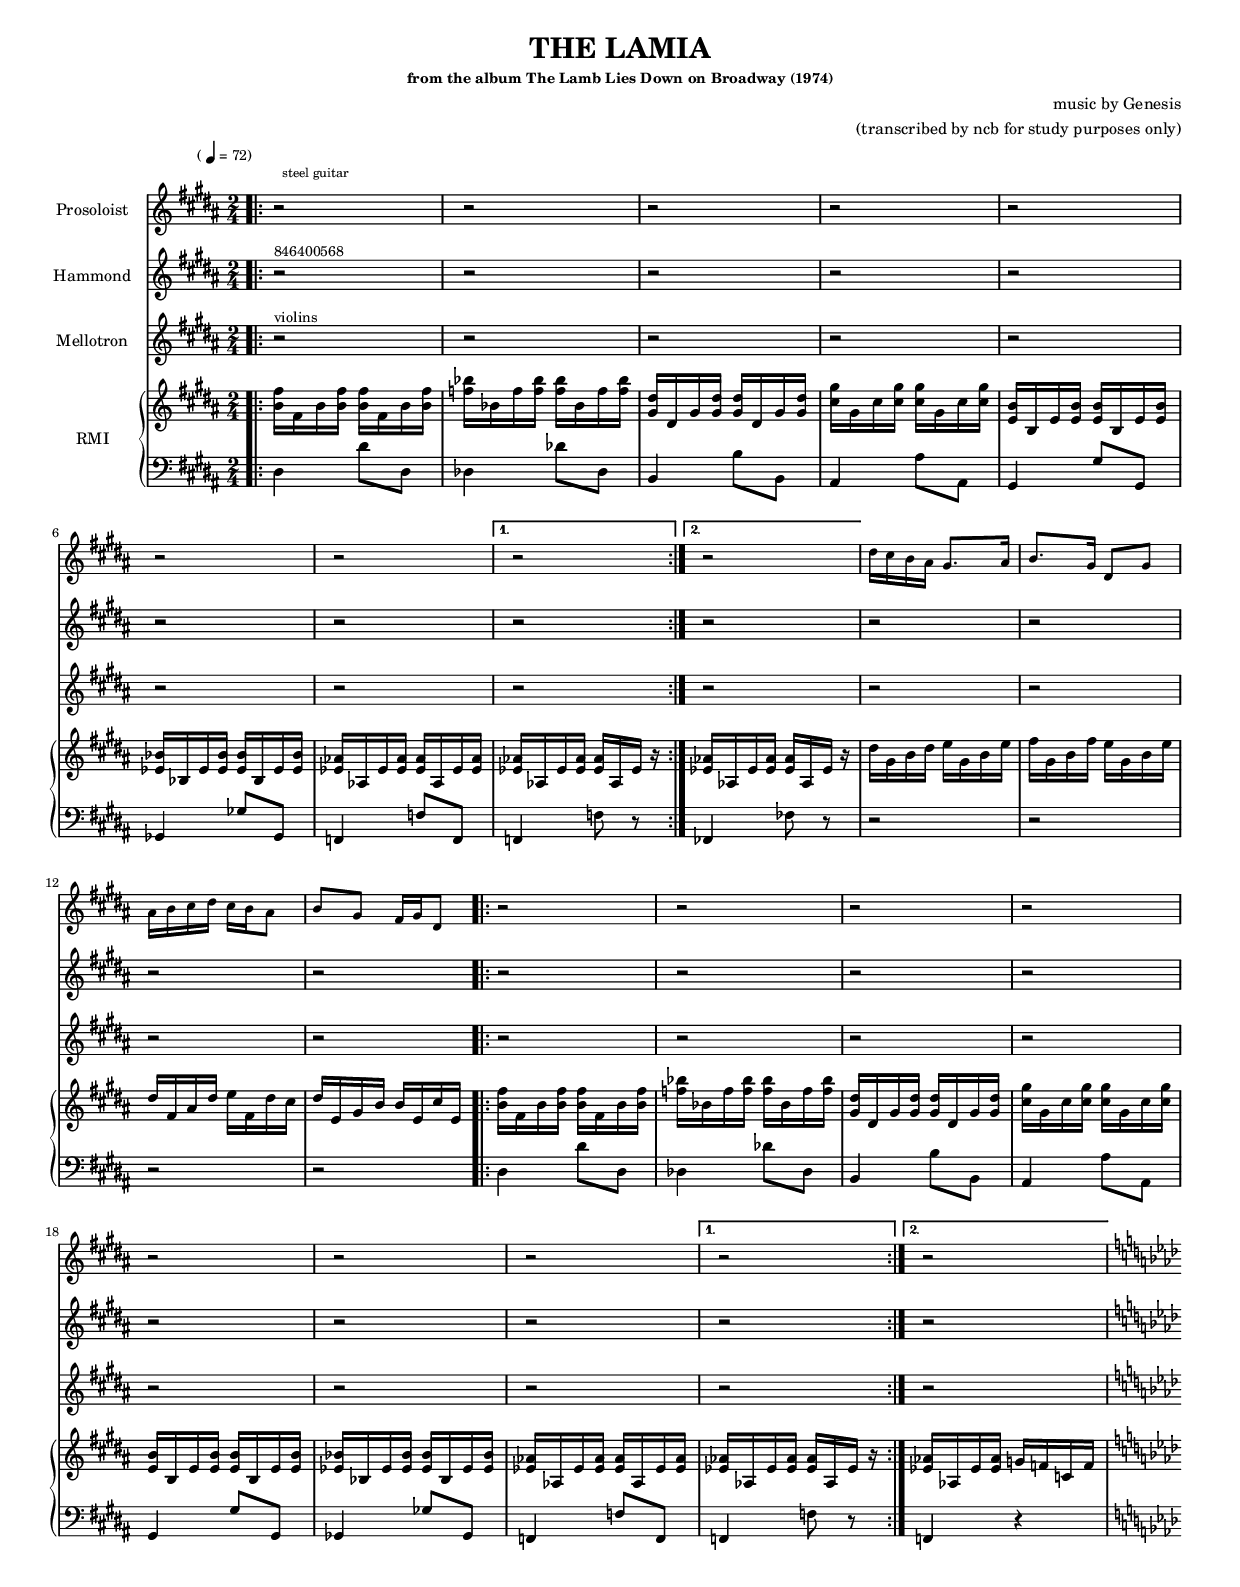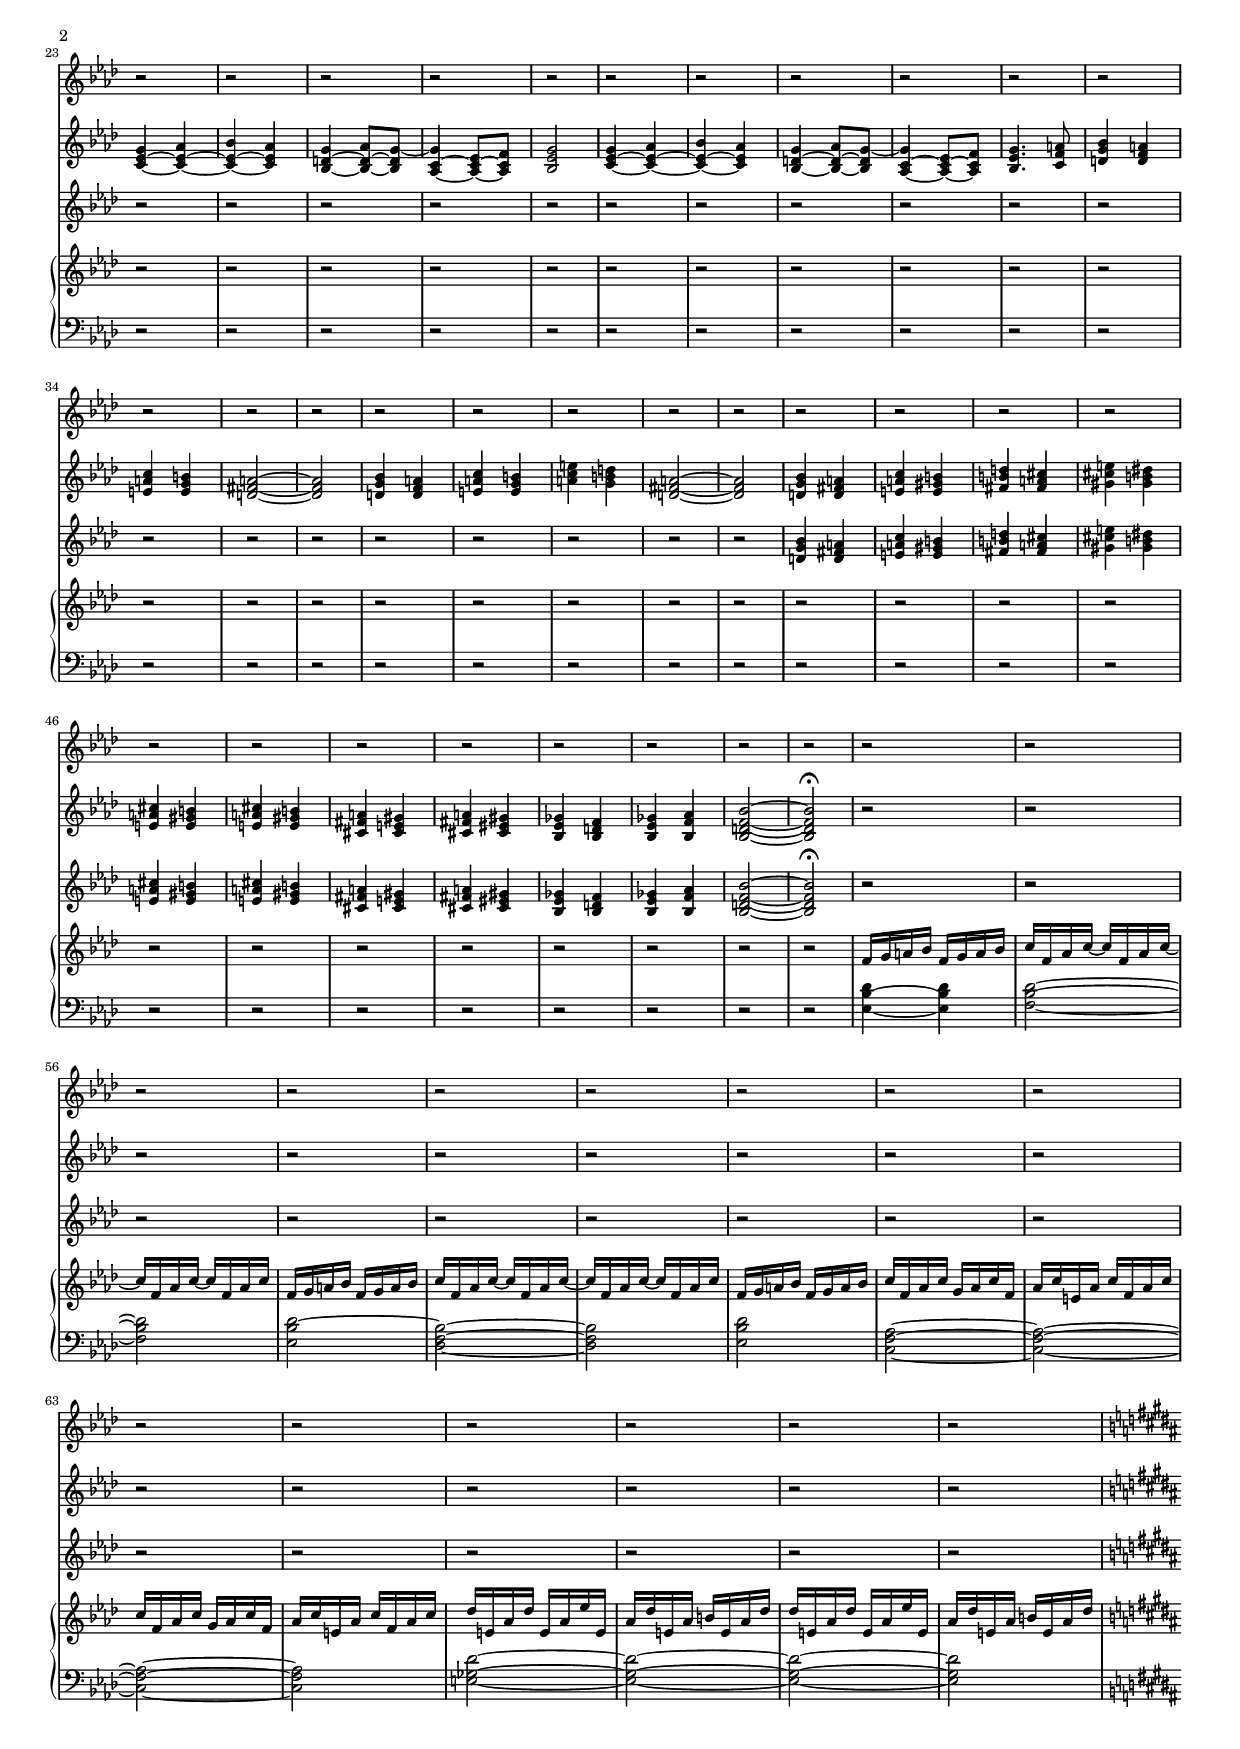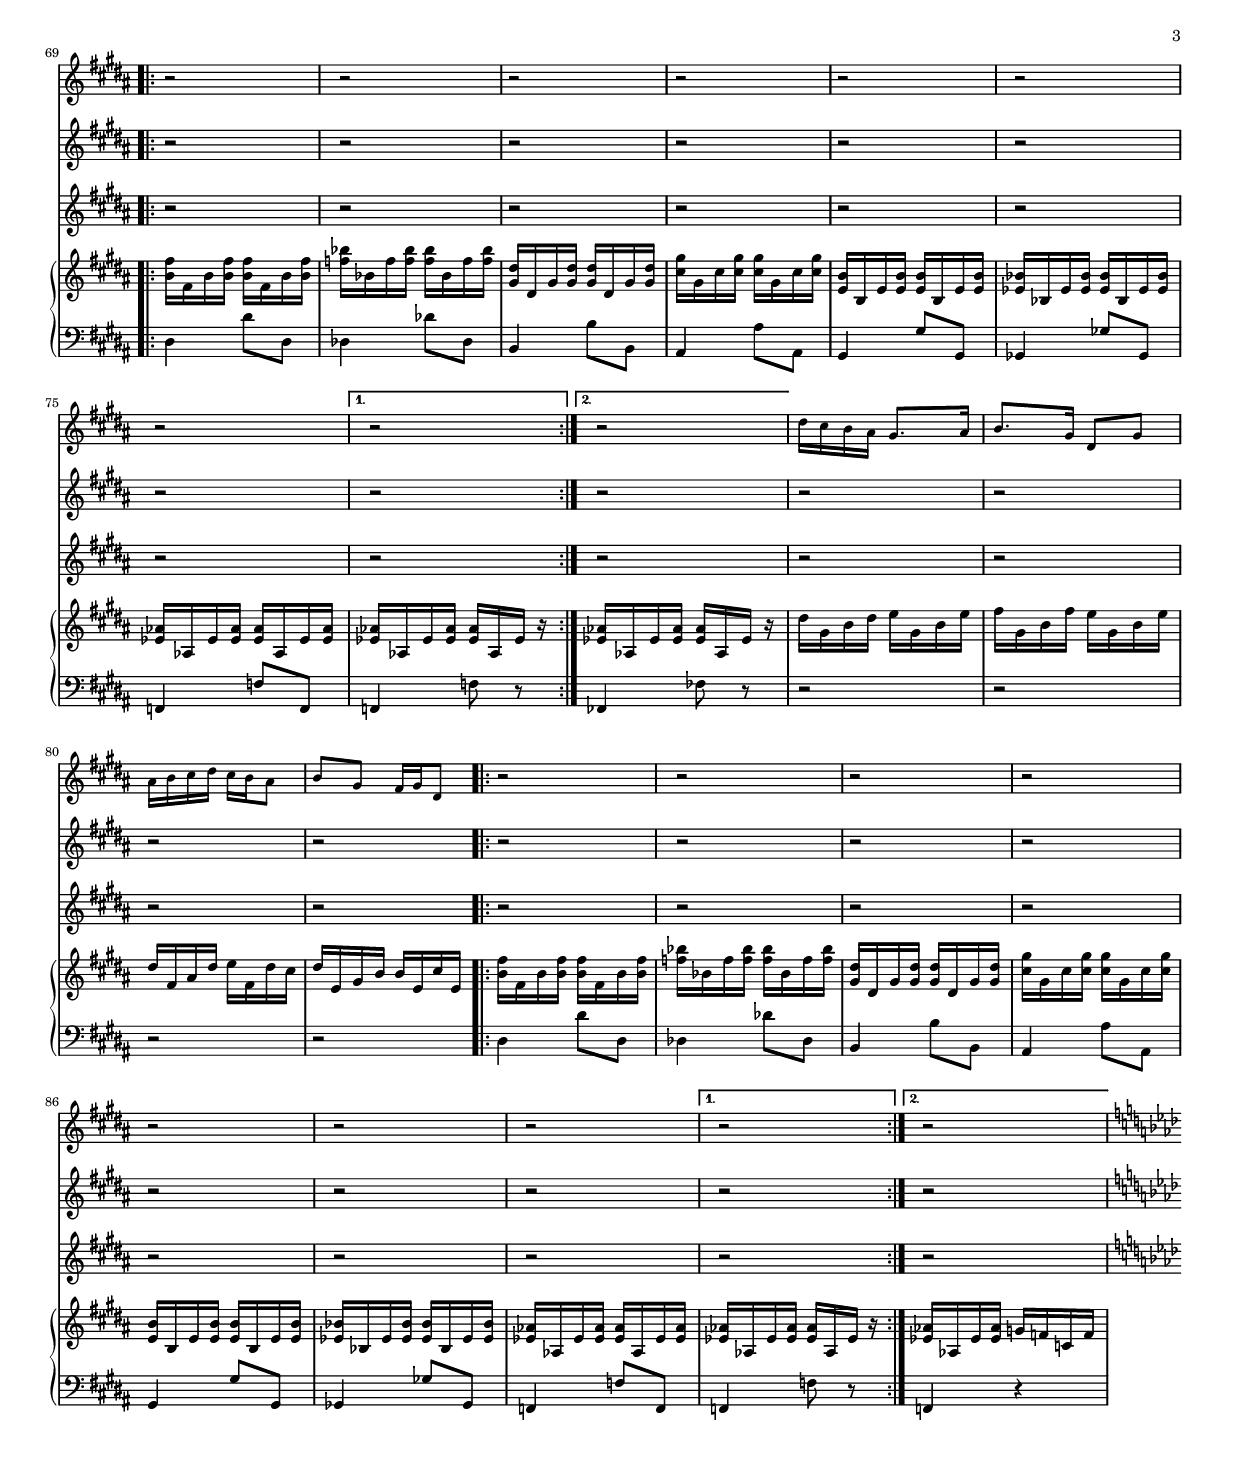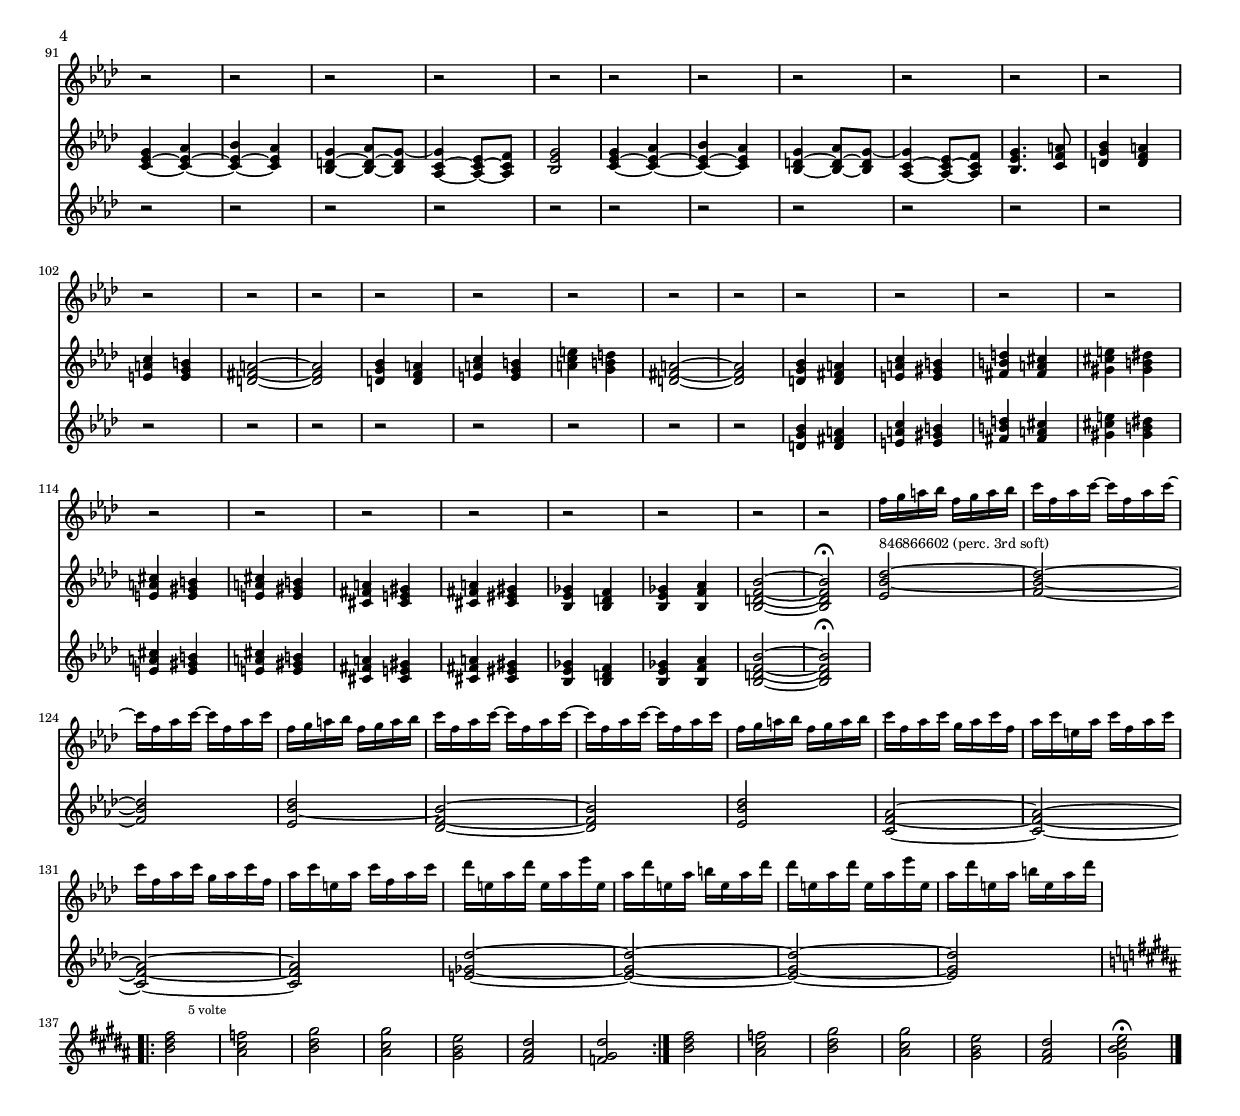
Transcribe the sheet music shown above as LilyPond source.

\version "2.12.3"
#(ly:set-option 'delete-intermediate-files #t)


% -----------------------------------------------------------------------------------------------------------------------
% -----------------------------------------------------------------------------------------------------------------------

% ----------------------------------------------------------------------------
% RMI Giro 
% ----------------------------------------------------------------------------
prosoloistGiroIntermezzo = {
    dis16 cis b ais gis8. ais16
	b8. gis16 dis8 gis
	ais16 b cis dis cis b ais8
	b8 gis fis16 gis16 dis8
}
rmiGiroRight = {
	<b fis'>16 fis b <b fis'>16				<b fis'>16 fis b <b fis'>16
	<f' bes>16 bes, f' <f bes>16			<f bes>16 bes, f' <f bes>16
	<gis, dis'>16  dis gis <gis dis'>16		<gis dis'>16 dis gis <gis dis'>16
	<cis gis'>16 gis cis <cis gis'>16		<cis gis'>16 gis cis <cis gis'>16
	<e, b'>16 b e <e b'>16					<e b'>16 b e <e b'>16
	<ees bes'>16 bes ees <ees bes'>16		<ees bes'>16 bes ees <ees bes'>16
	<ees aes>16 aes, ees' <ees aes>16		<ees aes>16 aes, ees' <ees aes>16
}
rmiGiroIntermezzoRight =  {
    dis16 gis, b dis	e gis, b e		
	fis gis, b fis'		e gis, b e
	dis fis, ais dis	e fis, dis' 
	cis	dis e, gis b	b e, cis' e,	
}
rmiGiroLeft =  {
    dis4		dis'8 dis,8
	des4		des'8 des,8
	b4			b'8 b,8
	ais4		ais'8 ais,8
	gis4		gis'8 gis,8
	ges4		ges'8 ges,8
	f4			f'8 f,8
}
% ----------------------------------------------------------------------------
% TEMA 
% ----------------------------------------------------------------------------
hammondTema = {
    <c ees g>4~		<c ees aes>4~
	<c ees bes'>4~	<c ees aes>4~
	<bes d g>4~		<bes d aes'>8~ <bes d g>8~
	<aes c g'>4~	<aes c ees>8~ <aes c f>8
	<bes ees g>2

    <c ees g>4~		<c ees aes>4~
	<c ees bes'>4~	<c ees aes>4~
	<bes d g>4~		<bes d aes'>8~ <bes d g>8~
	<aes c g'>4~	<aes c ees>8~ <aes c f>8
	<bes ees g>4.	<c f a>8

	<d g bes>4		<d f a>4
	<e a c>4		<e g b>4
	<d fis a>2~
	<d fis a>2

	<d g bes>4		<d f a>4
	<e a c>4		<e g b>4
	<a c e>4		<g b d>4
	<d fis a>2~
	<d fis a>2

	<d g bes>4		<d fis a>4
	<e a c>4		<e gis b>4
	<fis b d>4		<fis a cis>4
	<gis cis e>4	<gis b dis>4
	<e a cis>4		<e gis b>4
	<e a cis>4		<e gis b>4
	<cis fis a>4	<cis e gis>4
	<cis fis a>4	<cis eis gis>4
	<bes ees ges>4	<bes d f>4
	<bes ees ges>4	<bes f' aes>4
	<bes d f  bes>2~
    <bes d f  bes>2\fermata
}
mellotronTema = {
	r2 r2 r2 r2 r2
	r2 r2 r2 r2 r2
	r2 r2 r2 r2
	r2 r2 r2 r2 r2

	<d g bes>4		<d fis a>4
	<e a c>4		<e gis b>4
	<fis b d>4		<fis a cis>4
	<gis cis e>4	<gis b dis>4
	<e a cis>4		<e gis b>4
	<e a cis>4		<e gis b>4
	<cis fis a>4	<cis e gis>4
	<cis fis a>4	<cis eis gis>4
	<bes ees ges>4	<bes d f>4
	<bes ees ges>4	<bes f' aes>4
	<bes d f  bes>2~
    <bes d f  bes>2\fermata
}
% ----------------------------------------------------------------------------
% INTERMEZZO 
% ----------------------------------------------------------------------------
prosoloistIntermezzo = {
    f16 g a bes		f g a bes
	c f, aes c~		c f, aes c~
	c f, aes c~		c f, aes c~

	f, g a bes		f g a bes
	c f, aes c~		c f, aes c~
	c f, aes c~		c f, aes c~

	f, g a bes		f g a bes
	c f, aes c		g aes c f,
	aes c e, aes	c f, aes c
	c f, aes c		g aes c f,
	aes c e, aes	c f, aes c

	des e, aes des	e, aes ees' e,
	aes des e, aes 	b	e, aes des
	des e, aes des	e, aes ees' e,
	aes des e, aes 	b	e, aes des
}
rmiIntermezzoRight = {
    f16 g a bes		f g a bes
	c f, aes c~		c f, aes c~
	c f, aes c~		c f, aes c~

	f, g a bes		f g a bes
	c f, aes c~		c f, aes c~
	c f, aes c~		c f, aes c~

	f, g a bes		f g a bes
	c f, aes c		g aes c f,
	aes c e, aes	c f, aes c
	c f, aes c		g aes c f,
	aes c e, aes	c f, aes c

	des e, aes des	e, aes ees' e,
	aes des e, aes 	b	e, aes des
	des e, aes des	e, aes ees' e,
	aes des e, aes 	b	e, aes des
}
rmiIntermezzoLeft = {
    <ees~ bes'~ des>4 		<ees bes' des>4
	<f bes des>2~
	<f bes des>2

	<ees bes' des>2~
	<des f bes>2~
	<des f bes>2

	<ees bes' des>2~
	<c f aes>2~
	<c f aes>2~
	<c f aes>2~
	<c f aes>2

	<e ges des'>2~
	<e ges des'>2~
	<e ges des'>2~
	<e ges des'>2
}
hammondIntermezzo = {
    <ees bes' des>2~ ^\markup { \smaller "846866602 (perc. 3rd soft)"}
	<f bes des>2~
	<f bes des>2

	<ees bes' des>2~
	<des f bes>2~
	<des f bes>2

	<ees bes' des>2~
	<c f aes>2~
	<c f aes>2~
	<c f aes>2~
	<c f aes>2

	<e ges des'>2~
	<e ges des'>2~
	<e ges des'>2~
	<e ges des'>2
}
% ----------------------------------------------------------------------------
% FINALE 
% ----------------------------------------------------------------------------
hammondFinale = {
    <b dis fis>2
	<ais  cis f>2
	<b dis gis>2
	<ais cis gis'>2
	<gis b e>2
	<fis ais dis>2
	<f gis dis'>2
}
hammondFinaleII = {
    <b dis fis>2
	<ais  cis f>2
	<b dis gis>2
	<ais cis gis'>2
	<gis b e>2
	<fis ais dis>2
	<gis b cis e>2\fermata
}
% -----------------------------------------------------------------------------------------------------------------------
% -----------------------------------------------------------------------------------------------------------------------



% -----------------------------------------------------------------------------------------------------------------------
% -----------------------------------------------------------------------------------------------------------------------
prosoloist = {
    \clef violin
	\time 2/4
    \set fontSize = #-1

	% GIRO
	\key b \major
	\mark \markup { \tiny { "                                    steel guitar" } }
	r2 r2 r2 r2 r2 r2 r2
	r2
	r2

	\relative c'' \prosoloistGiroIntermezzo

	r2 r2 r2 r2 r2 r2 r2
	r2
	r2

	% TEMA
	\key f \minor
	r2 r2 r2 r2 r2
	r2 r2 r2 r2 r2
	r2 r2 r2 r2
	r2 r2 r2 r2 r2
	r2 r2 r2 r2 r2 r2 r2 r2 r2 r2 r2 r2

	% INTERMEZZO RMI
	r2 r2 r2 r2 r2 r2 r2 r2 r2 r2 r2 r2 r2 r2 r2

	% GIRO
	\key b \major
	r2 r2 r2 r2 r2 r2 r2
	r2
	r2

	\relative c'' \prosoloistGiroIntermezzo

	r2 r2 r2 r2 r2 r2 r2
	r2
	r2

	% TEMA
	\key f \minor
	r2 r2 r2 r2 r2
	r2 r2 r2 r2 r2
	r2 r2 r2 r2
	r2 r2 r2 r2 r2
	r2 r2 r2 r2 r2 r2 r2 r2 r2 r2 r2 r2

	% INTERMEZZO PROSOLOIST
	%%\mark \markup { \tiny { "                                    english horn" } }
	\relative c'' \prosoloistIntermezzo

	% FINALE
}
hammond = {
    \clef violin
	\time 2/4

	% GIRO
	\key b \major
	
	r2 ^\markup { \smaller "846400568"} r2 r2 r2 r2 r2 r2
	r2
	r2

	r2 r2 r2 r2

	r2 r2 r2 r2 r2 r2 r2
	r2
	r2

	\pageBreak

	% TEMA
	\key f \minor
	\relative c' \hammondTema

	% INTERMEZZO RMI
	r2 r2 r2 r2 r2 r2 r2 r2 r2 r2 r2 r2 r2 r2 r2

	\pageBreak

	% GIRO
	\key b \major
	r2 r2 r2 r2 r2 r2 r2
	r2
	r2

	r2 r2 r2 r2

	r2 r2 r2 r2 r2 r2 r2
	r2
	r2

	\pageBreak

	% TEMA
	\key f \minor
	\relative c' \hammondTema

	% INTERMEZZO PROSOLOIST
%	\mark \markup { \tiny { "846866602 (perc. 3rd soft)" } }
	\relative c' \hammondIntermezzo
	\break

	% FINALE
	\key b \major
	\bar "|:"
	\mark \markup { \tiny { "                                    5 volte" } }
	\relative c'' \hammondFinale
	\bar ":|"
	\relative c'' \hammondFinaleII
	\bar "|."
}
rmiRight = {
    \clef violin
	\time 2/4

	% GIRO
	\key b \major
	\bar "|:"
	\repeat volta 2 {
	\relative c''  \rmiGiroRight
	} \alternative { {
	\relative c' { <ees aes>16 aes, ees' <ees aes>16		<ees aes>16 aes, ees' r }
	} {
	\relative c' { <ees aes>16 aes, ees' <ees aes>16		<ees aes>16 aes, ees' r }
	}}

	\relative c''  \rmiGiroIntermezzoRight

	\bar "|:"
	\repeat volta 2 {
	\relative c''  \rmiGiroRight
	} \alternative { {
	\relative c' { <ees aes>16 aes, ees' <ees aes>16		<ees aes>16 aes, ees' r }
	} {
	\relative c' { <ees aes>16 aes, ees' <ees aes>16		g f c f }
	}}

	% TEMA
	\key f \minor
	r2 r2 r2 r2 r2
	r2 r2 r2 r2 r2
	r2 r2 r2 r2
	r2 r2 r2 r2 r2
	r2 r2 r2 r2 r2 r2 r2 r2 r2 r2 r2 r2

	% INTERMEZZO RMI
	\relative c' \rmiIntermezzoRight

	% GIRO
	\key b \major
	\bar "|:"
	\repeat volta 2 {
	\relative c''  \rmiGiroRight
	} \alternative { {
	\relative c' { <ees aes>16 aes, ees' <ees aes>16		<ees aes>16 aes, ees' r }
	} {
	\relative c' { <ees aes>16 aes, ees' <ees aes>16		<ees aes>16 aes, ees' r }
	}}

	\relative c''  \rmiGiroIntermezzoRight

	\bar "|:"
	\repeat volta 2 {
	\relative c''  \rmiGiroRight
	} \alternative { {
	\relative c' { <ees aes>16 aes, ees' <ees aes>16		<ees aes>16 aes, ees' r }
	} {
	\relative c' { <ees aes>16 aes, ees' <ees aes>16		g f c f }
	}}

	% TEMA
	% INTERMEZZO PROSOLOIST
	% FINALE
}
rmiLeft = {
    \clef bass
	\time 2/4

	% GIRO
	\key b \major
	\bar "|:"
	\repeat volta 2 {
	\relative c  \rmiGiroLeft
	} \alternative { {
	\relative c { f,4			f'8 r8 }
	} {
	\relative c { fes,4			fes'8 r8 }
	}}

	r2 r2 r2 r2

	\bar "|:"
	\repeat volta 2 {
	\relative c  \rmiGiroLeft
	} \alternative { {
	\relative c { f,4			f'8 r8 }
	} {
	\relative c { f,4			r4 }
	}}

	% TEMA
	\key f \minor
	r2 r2 r2 r2 r2
	r2 r2 r2 r2 r2
	r2 r2 r2 r2
	r2 r2 r2 r2 r2
	r2 r2 r2 r2 r2 r2 r2 r2 r2 r2 r2 r2

	% INTERMEZZO RMI
	\relative c \rmiIntermezzoLeft

	% GIRO
	\key b \major
	\bar "|:"
	\repeat volta 2 {
	\relative c  \rmiGiroLeft
	} \alternative { {
	\relative c { f,4			f'8 r8 }
	} {
	\relative c { fes,4			fes'8 r8 }
	}}

	r2 r2 r2 r2

	\bar "|:"
	\repeat volta 2 {
	\relative c  \rmiGiroLeft
	} \alternative { {
	\relative c { f,4			f'8 r8 }
	} {
	\relative c { f,4			r4 }
	}}

	% TEMA
	% INTERMEZZO PROSOLOIST
	% FINALE
}
mellotron = {
    \clef violin
	\time 2/4

	% GIRO
	\key b \major
	r2 ^\markup { \smaller "violins"} r2 r2 r2 r2 r2 r2
	r2
	r2

	r2 r2 r2 r2

	r2 r2 r2 r2 r2 r2 r2
	r2
	r2

	% TEMA
	\key f \minor
	\relative c' \mellotronTema

	% INTERMEZZO RMI
	r2 r2 r2 r2 r2 r2 r2 r2 r2 r2 r2 r2 r2 r2 r2

	% GIRO
	\key b \major
	r2 r2 r2 r2 r2 r2 r2
	r2
	r2

	r2 r2 r2 r2

	r2 r2 r2 r2 r2 r2 r2
	r2
	r2

	% TEMA
	\key f \minor
	\relative c' \mellotronTema
	% INTERMEZZO PROSOLOIST
	% FINALE
}
% -----------------------------------------------------------------------------------------------------------------------
% -----------------------------------------------------------------------------------------------------------------------



#(set-global-staff-size 14)


\book { 

    \header {
        title       = \markup {\larger "THE LAMIA"}
	    subtitle    = ""
	    subsubtitle = "from the album The Lamb Lies Down on Broadway (1974)"
        composer    = "music by Genesis"
	    arranger    = "(transcribed by ncb for study purposes only)"
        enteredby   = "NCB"
        piece       = \markup { \bold "                             " \smaller { (\note #"4"#1 = 72) } }
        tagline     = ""
    }


    \score {
	    <<
			\new Staff = "Prosoloist" \with { midiInstrument = #"oboe" }
	        <<
		        \set Staff.instrumentName = "Prosoloist"
	            \prosoloist
            >>
			\new Staff = "Hammond" \with { midiInstrument = #"drawbar organ" }
	        <<
		        \set Staff.instrumentName = "Hammond"
	            \hammond
            >>
			\new Staff = "Mellotron" \with { midiInstrument = #"string ensemble 1" }
	        <<
		        \set Staff.instrumentName = "Mellotron"
	            \mellotron
            >>
            \new PianoStaff = "RMI" \with {midiInstrument = #"acoustic guitar (nylon)" }
		    <<
                \set PianoStaff.instrumentName = "RMI"
	            \new Staff = upper \rmiRight
	            \new Staff = lower \rmiLeft
            >>
	    >>
	    \layout { \context { \override VerticalAlignment #'forced-distance = #6 } }
	    \midi { \context { tempoWholesPerMinute = #(ly:make-moment 72 4) } }
    }


	\paper{
	    ragged-bottom = ##t
        ragged-last-bottom = ##t
    }

}
